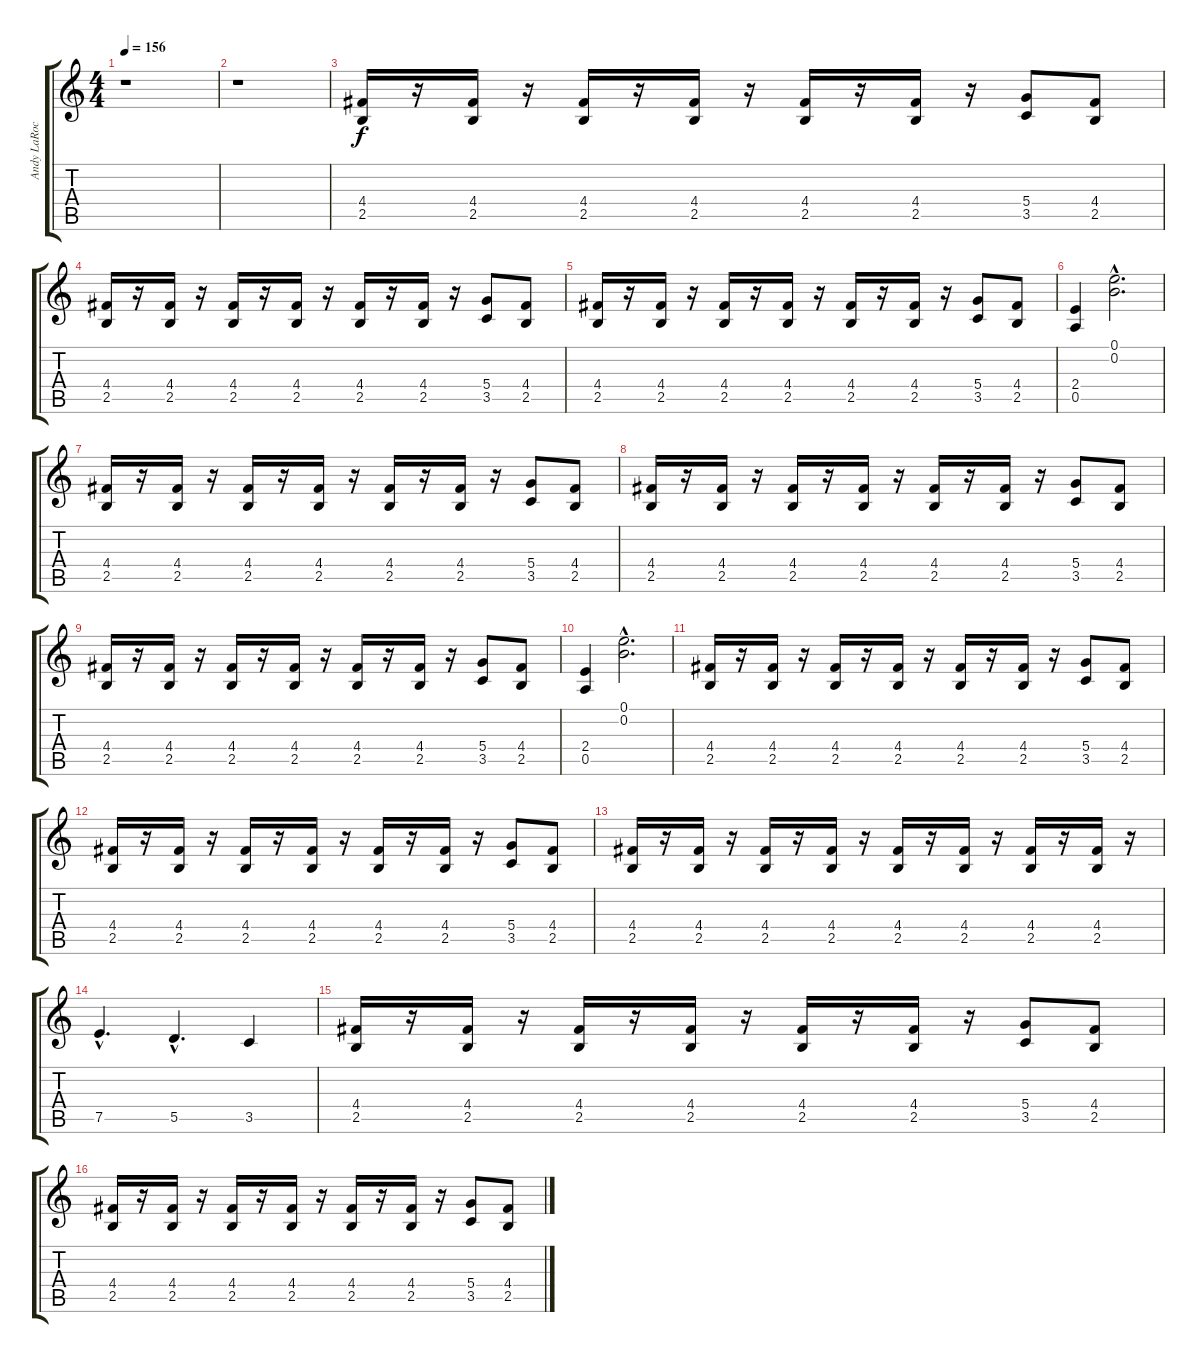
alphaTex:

\track ("Andy LaRocque" "Andy LaRoc") {instrument distortionguitar}
\staff {score tabs}
\tuning (E4 B3 G3 D3 A2 E2) {hide}
\ts (4 4)
\tempo 156
\clef g2
\ks c
r.1{dy f instrument distortionguitar} |
r.1 |
(4.4 2.5).16 r.16 (4.4 2.5).16 r.16 (4.4 2.5).16 r.16 (4.4 2.5).16 r.16 (4.4 2.5).16 r.16 (4.4 2.5).16 r.16 (5.4 3.5).8 (4.4 2.5).8 |
(4.4 2.5).16 r.16 (4.4 2.5).16 r.16 (4.4 2.5).16 r.16 (4.4 2.5).16 r.16 (4.4 2.5).16 r.16 (4.4 2.5).16 r.16 (5.4 3.5).8 (4.4 2.5).8 |
(4.4 2.5).16 r.16 (4.4 2.5).16 r.16 (4.4 2.5).16 r.16 (4.4 2.5).16 r.16 (4.4 2.5).16 r.16 (4.4 2.5).16 r.16 (5.4 3.5).8 (4.4 2.5).8 |
(2.4 0.5).4 (0.1{hac} 0.2{hac}).2{d} |
(4.4 2.5).16 r.16 (4.4 2.5).16 r.16 (4.4 2.5).16 r.16 (4.4 2.5).16 r.16 (4.4 2.5).16 r.16 (4.4 2.5).16 r.16 (5.4 3.5).8 (4.4 2.5).8 |
(4.4 2.5).16 r.16 (4.4 2.5).16 r.16 (4.4 2.5).16 r.16 (4.4 2.5).16 r.16 (4.4 2.5).16 r.16 (4.4 2.5).16 r.16 (5.4 3.5).8 (4.4 2.5).8 |
(4.4 2.5).16 r.16 (4.4 2.5).16 r.16 (4.4 2.5).16 r.16 (4.4 2.5).16 r.16 (4.4 2.5).16 r.16 (4.4 2.5).16 r.16 (5.4 3.5).8 (4.4 2.5).8 |
(2.4 0.5).4 (0.1{hac} 0.2{hac}).2{d} |
(4.4 2.5).16 r.16 (4.4 2.5).16 r.16 (4.4 2.5).16 r.16 (4.4 2.5).16 r.16 (4.4 2.5).16 r.16 (4.4 2.5).16 r.16 (5.4 3.5).8 (4.4 2.5).8 |
(4.4 2.5).16 r.16 (4.4 2.5).16 r.16 (4.4 2.5).16 r.16 (4.4 2.5).16 r.16 (4.4 2.5).16 r.16 (4.4 2.5).16 r.16 (5.4 3.5).8 (4.4 2.5).8 |
(4.4 2.5).16 r.16 (4.4 2.5).16 r.16 (4.4 2.5).16 r.16 (4.4 2.5).16 r.16 (4.4 2.5).16 r.16 (4.4 2.5).16 r.16 (4.4 2.5).16 r.16 (4.4 2.5).16 r.16 |
7.5{hac}.4{d} 5.5{hac}.4{d} 3.5.4 |
(4.4 2.5).16 r.16 (4.4 2.5).16 r.16 (4.4 2.5).16 r.16 (4.4 2.5).16 r.16 (4.4 2.5).16 r.16 (4.4 2.5).16 r.16 (5.4 3.5).8 (4.4 2.5).8 |
(4.4 2.5).16 r.16 (4.4 2.5).16 r.16 (4.4 2.5).16 r.16 (4.4 2.5).16 r.16 (4.4 2.5).16 r.16 (4.4 2.5).16 r.16 (5.4 3.5).8 (4.4 2.5).8
